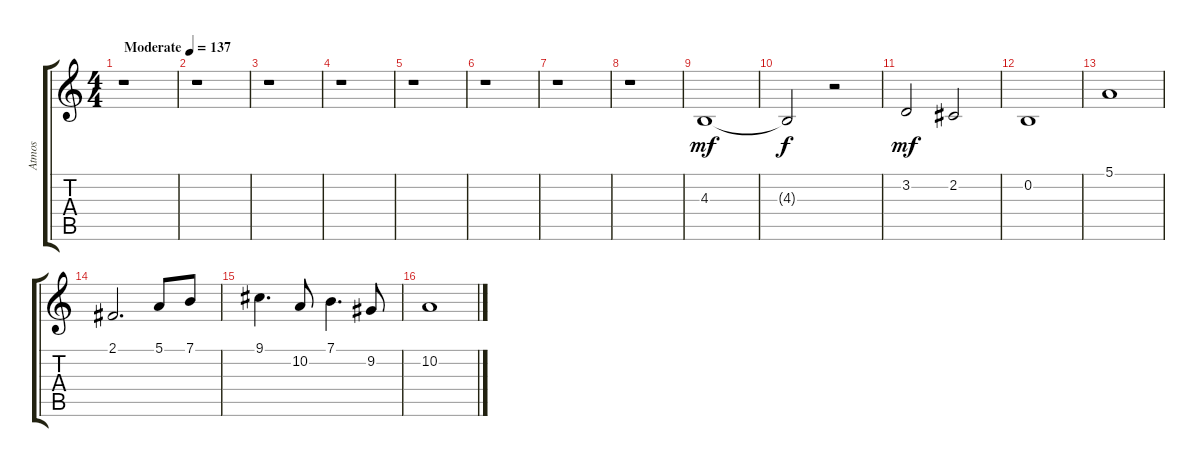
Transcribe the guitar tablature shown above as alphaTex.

\track ("Atmos" "Atmos") {instrument whistle}
\staff {score tabs}
\tuning (E4 B3 G3 D3 A2 E2) {hide}
\ts (4 4)
\tempo (137 "Moderate")
\clef g2
\ks c
r.1{dy mf instrument whistle} |
r.1 |
r.1 |
r.1 |
r.1 |
r.1 |
r.1 |
r.1 |
4.3.1 |
4.3{t}.2{dy f} r.2 |
3.2.2{dy mf} 2.2.2 |
0.2.1 |
5.1.1 |
2.1.2{d} 5.1.8 7.1.8 |
9.1.4{d} 10.2.8 7.1.4{d} 9.2.8 |
10.2.1
